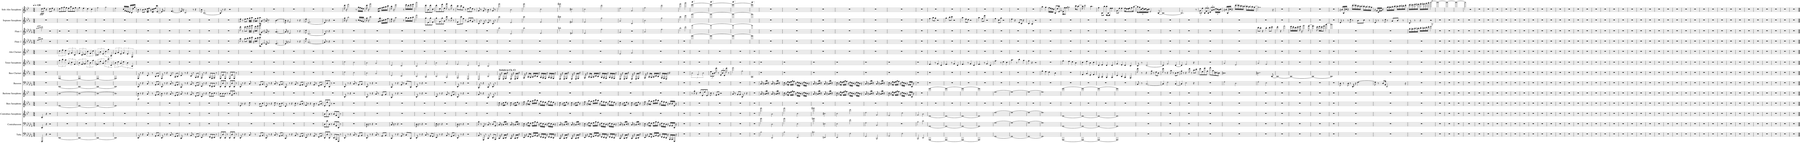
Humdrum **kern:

**kern	**kern	**kern	**kern	**kern	**dynam	**kern	**kern	**kern	**kern	**kern	**kern	**kern	**kern	**dynam
*part13	*part12	*part11	*part10	*part9	*part9	*part8	*part7	*part6	*part5	*part4	*part3	*part2	*part1	*part1
*staff13	*staff12	*staff11	*staff10	*staff9	*staff9	*staff8	*staff7	*staff6	*staff5	*staff4	*staff3	*staff2	*staff1	*staff1
*I"Tuba	*I"Contrabassoon	*I"Contrabass Saxophone	*I"Bass Saxophone	*I"Baritone Saxophone	*	*I"Bassoon	*I"Bass Clarinet	*I"Tenor Saxophone	*I"Alto Clarinet	*I"Flute 2	*I"Flute 1	*I"Soprano Saxophone	*I"Solo Alto Saxophone	*
*I'Tba.	*I'Cbsn.	*I'Cb. Sax.	*I'B. Sax.	*I'Bar. Sax.	*	*I'Bsn.	*I'B. Cl.	*I'T. Sax.	*I'A. Cl.	*I'Fl.	*I'Fl.	*I'S. Sax.	*I'A. Sax.	*
*clefF4	*clefF4	*clefG2	*clefG2	*clefG2	*	*clefF4	*clefG2	*clefG2	*clefG2	*clefG2	*clefG2	*clefG2	*clefG2	*
*	*Trd7c12	*Trd19c33	*Trd15c26	*Trd12c21	*	*	*Trd8c14	*Trd8c14	*Trd5c9	*	*	*Trd1c2	*Trd5c9	*
*k[b-e-a-d-g-]	*k[b-e-a-d-g-]	*k[b-e-]	*k[b-e-a-]	*k[b-e-]	*	*k[b-e-a-d-g-]	*k[b-e-a-]	*k[b-e-a-]	*k[b-e-]	*k[b-e-a-d-g-]	*k[b-e-a-d-g-]	*k[b-e-a-]	*k[b-e-]	*
*M4/4	*M4/4	*M4/4	*M4/4	*M4/4	*	*M4/4	*M4/4	*M4/4	*M4/4	*M4/4	*M4/4	*M4/4	*M4/4	*
*MM120	*MM120	*MM120	*MM120	*MM120	*	*MM120	*MM120	*MM120	*MM120	*MM120	*MM120	*MM120	*MM120	*
=1	=1	=1	=1	=1	=1	=1	=1	=1	=1	=1	=1	=1	=1	=1
.	.	.	.	.	.	.	.	.	.	8qee-/L	8qaa-/L	.	.	.
.	.	.	.	.	.	.	.	.	.	8qff/	8qbb-/	.	.	.
.	.	.	.	.	.	.	.	.	.	8qgg-/J	8qccc/J	.	.	.
!	!	!	!	!	!	!	!	!	!	!	!	!	!	!LO:DY:b
4DDD-'/	4DD-'/	4B-'/	1r	1r	.	1r	1r	1r	1r	2aa-\	2ddd-\	1r	8dd\L	fff
.	.	.	.	.	.	.	.	.	.	.	.	.	8ee-\J	.
4r	4r	4r	.	.	.	.	.	.	.	.	.	.	4r	.
2r	2r	2r	.	.	.	.	.	.	.	2r	2r	.	8dd\L	.
.	.	.	.	.	.	.	.	.	.	.	.	.	8ee-\J	.
.	.	.	.	.	.	.	.	.	.	.	.	.	4r	.
=2	=2	=2	=2	=2	=2	=2	=2	=2	=2	=2	=2	=2	=2	=2
[1DD-	1r	1r	[1e-	[1b-	.	[1DD-	[1E-	6gg\	6dd\	1r	2r	1r	8dd\L	.
.	.	.	.	.	.	.	.	.	.	.	.	.	8ff\	.
.	.	.	.	.	.	.	.	6bb-\	6ff\	.	.	.	.	.
.	.	.	.	.	.	.	.	.	.	.	.	.	8gg\	.
.	.	.	.	.	.	.	.	6aa-\	6ee-\	.	.	.	.	.
.	.	.	.	.	.	.	.	.	.	.	.	.	8ff\J	.
.	.	.	.	.	.	.	.	6a-/	6e-/	.	2r	.	8ee-\L	.
.	.	.	.	.	.	.	.	.	.	.	.	.	8aa\	.
.	.	.	.	.	.	.	.	6cc\	6g/	.	.	.	.	.
.	.	.	.	.	.	.	.	.	.	.	.	.	8ee-\	.
.	.	.	.	.	.	.	.	6f/	6c/	.	.	.	.	.
.	.	.	.	.	.	.	.	.	.	.	.	.	8ff\J	.
=3	=3	=3	=3	=3	=3	=3	=3	=3	=3	=3	=3	=3	=3	=3
1DD-_	1r	1r	1e-_	1b-_	.	1DD-_	1E-_	6b-\	6f/	1r	1r	1r	4ff\	.
.	.	.	.	.	.	.	.	6f/	6c/	.	.	.	.	.
.	.	.	.	.	.	.	.	.	.	.	.	.	4ee-\	.
.	.	.	.	.	.	.	.	6g-X/	6d-X/	.	.	.	.	.
.	.	.	.	.	.	.	.	6ff\	6cc\	.	.	.	4dd\	.
.	.	.	.	.	.	.	.	6b-\	6f/	.	.	.	.	.
.	.	.	.	.	.	.	.	.	.	.	.	.	4cc\	.
.	.	.	.	.	.	.	.	6gg\	6dd\	.	.	.	.	.
=4	=4	=4	=4	=4	=4	=4	=4	=4	=4	=4	=4	=4	=4	=4
1DD-_	1r	1r	1e-_	1b-_	.	1DD-_	1E-_	6f#X/	6c#X/	1r	1r	1r	2ff\	.
.	.	.	.	.	.	.	.	6ee-\	6b-\	.	.	.	.	.
.	.	.	.	.	.	.	.	6a-/	6e-/	.	.	.	.	.
.	.	.	.	.	.	.	.	6ff\	6cc\	.	.	.	2gg\	.
.	.	.	.	.	.	.	.	6ccc\	6gg\	.	.	.	.	.
.	.	.	.	.	.	.	.	6d/	6A/	.	.	.	.	.
=5	=5	=5	=5	=5	=5	=5	=5	=5	=5	=5	=5	=5	=5	=5
1DD-]	1r	1r	1e-]	1b-]	.	1DD-]	1E-]	6b-\	6f/	1r	1r	1r	2ee-\	.
.	.	.	.	.	.	.	.	6dd\	6a/	.	.	.	.	.
.	.	.	.	.	.	.	.	6a-/	6e-/	.	.	.	.	.
.	.	.	.	.	.	.	.	6dd\	6g/	.	.	.	16cc/LL	.
.	.	.	.	.	.	.	.	.	.	.	.	.	16g/	.
.	.	.	.	.	.	.	.	.	.	.	.	.	16f/	.
.	.	.	.	.	.	.	.	6b-\	6e-/	.	.	.	.	.
.	.	.	.	.	.	.	.	.	.	.	.	.	16e-/JJ	.
.	.	.	.	.	.	.	.	.	.	.	.	.	16d/LL	.
.	.	.	.	.	.	.	.	.	.	.	.	.	16c/	.
.	.	.	.	.	.	.	.	6B-/	6F/	.	.	.	.	.
.	.	.	.	.	.	.	.	.	.	.	.	.	16dd/	.
.	.	.	.	.	.	.	.	.	.	.	.	.	16gg/JJ	.
=6	=6	=6	=6	=6	=6	=6	=6	=6	=6	=6	=6	=6	=6	=6
!	!	!	!	!	!LO:DY:b	!	!	!	!	!	!	!	!	!
8DD-/	1r	1r	1r	8b-\	p	8DD-/	8E-/	1r	1r	1r	1r	1r	8b-\	.
8r	.	.	.	8r	.	8r	8r	.	.	.	.	.	8r	.
4r	.	.	.	4r	.	4r	4r	.	.	.	.	.	8b-\L	.
.	.	.	.	.	.	.	.	.	.	.	.	.	8cc\J	.
8C/	.	.	.	8a/	.	8C/	8d/	.	.	.	.	.	32dd\LLL	.
.	.	.	.	.	.	.	.	.	.	.	.	.	32ee-\JJJ	.
.	.	.	.	.	.	.	.	.	.	.	.	.	16r	.
8r	.	.	.	8r	.	8r	8r	.	.	.	.	.	16cc\LL	.
.	.	.	.	.	.	.	.	.	.	.	.	.	16dd\JJ	.
8AA-/L	.	.	.	8f/L	.	8AA-/L	8B-/L	.	.	.	.	.	16ee-/KL	.
.	.	.	.	.	.	.	.	.	.	.	.	.	[8.e-/J	.
8BB-/J	.	.	.	8g/J	.	8BB-/J	8c/J	.	.	.	.	.	.	.
=7	=7	=7	=7	=7	=7	=7	=7	=7	=7	=7	=7	=7	=7	=7
8DD-/	1r	1r	1r	8b-\	.	8DD-/	8E-/	1r	1r	1r	1r	1r	16e-/]	.
.	.	.	.	.	.	.	.	.	.	.	.	.	2g/	.
8r	.	.	.	8r	.	8r	8r	.	.	.	.	.	.	.
4r	.	.	.	4r	.	4r	4r	.	.	.	.	.	.	.
8C/	.	.	.	8a/	.	8C/	8d/	.	.	.	.	.	.	.
.	.	.	.	.	.	.	.	.	.	.	.	.	[4..f/	.
8r	.	.	.	8r	.	8r	8r	.	.	.	.	.	.	.
8GG-/L	.	.	.	8e-/L	.	8GG-/L	8A-/L	.	.	.	.	.	.	.
8AA-/J	.	.	.	8f/J	.	8AA-/J	8B-/J	.	.	.	.	.	.	.
=8	=8	=8	=8	=8	=8	=8	=8	=8	=8	=8	=8	=8	=8	=8
8CC/	1r	1r	1r	8a/	.	8CC/	8d/	1r	1r	1r	1r	1r	16f/]	.
.	.	.	.	.	.	.	.	.	.	.	.	.	16r	.
8r	.	.	.	8r	.	8r	8r	.	.	.	.	.	2c/	.
4r	.	.	.	4r	.	4r	4r	.	.	.	.	.	.	.
8BB-/	.	.	.	8g/	.	8BB-/	8c/	.	.	.	.	.	.	.
8r	.	.	.	8r	.	8r	8r	.	.	.	.	.	8r	.
8FF/L	.	.	.	8d/L	.	8FF/L	8G/L	.	.	.	.	.	4r	.
8GG-/J	.	.	.	8e-/J	.	8GG-/J	8A-/J	.	.	.	.	.	.	.
=9	=9	=9	=9	=9	=9	=9	=9	=9	=9	=9	=9	=9	=9	=9
8EE-/	1r	1r	1r	8c/	.	8EE-/	8F/	1r	1r	1r	1r	1r	8b-\	.
8r	.	.	.	8r	.	8r	8r	.	.	.	.	.	[2..B-/	.
4r	.	.	.	4r	.	4r	4r	.	.	.	.	.	.	.
8FF/L	.	.	.	8dd\L	.	8FF/L	8G/L	.	.	.	.	.	.	.
8DD-/	.	.	.	8b-\	.	8DD-/	8E-/	.	.	.	.	.	.	.
8EE-/J	.	.	.	8cc\J	.	8EE-/J	8F/J	.	.	.	.	.	.	.
8r	.	.	.	8r	.	8r	8r	.	.	.	.	.	.	.
=10	=10	=10	=10	=10	=10	=10	=10	=10	=10	=10	=10	=10	=10	=10
8DD-/L	1r	1r	1r	8b-\L	.	8DD-/L	8E-/L	1r	1r	1r	1r	1r	8B-/]	.
8D-/	.	.	.	8b-\	.	8D-/	8e-/	.	.	.	.	.	8r	.
8DD-/J	.	.	.	8b-\J	.	8DD-/J	8E-/J	.	.	.	.	.	4r	.
8r	.	.	.	8r	.	8r	8r	.	.	.	.	.	.	.
8DD-/L	.	.	.	8b-/L	.	8DD-/L	8E-/L	.	.	.	.	.	2r	.
8D-/	.	.	.	8f/	.	8D-/	8e-/	.	.	.	.	.	.	.
8DD-/J	.	.	.	8b-/J	.	8DD-/J	8E-/J	.	.	.	.	.	.	.
8r	.	.	.	8r	.	8r	8r	.	.	.	.	.	.	.
=11	=11	=11	=11	=11	=11	=11	=11	=11	=11	=11	=11	=11	=11	=11
8DD-/	1r	1r	8e-/	1r	.	8DD-/	1r	1r	1r	8aa-\	8ddd-\	8ee-\	1r	.
8r	.	.	8r	.	.	8r	.	.	.	8r	8r	8r	.	.
4r	.	.	4r	.	.	4r	.	.	.	8aa-\L	8ddd-\L	8ee-\L	.	.
.	.	.	.	.	.	.	.	.	.	8bb-\J	8eee-\J	8ff\J	.	.
8C/	.	.	8dd\	.	.	8C/	.	.	.	32ccc\LLL	32fff\LLL	32gg\LLL	.	.
.	.	.	.	.	.	.	.	.	.	32ddd-\JJJ	32ggg-\JJJ	32aa-\JJJ	.	.
.	.	.	.	.	.	.	.	.	.	16r	16r	16r	.	.
8r	.	.	8r	.	.	8r	.	.	.	16bb-\LL	16eee-\LL	16ff\LL	.	.
.	.	.	.	.	.	.	.	.	.	16ccc\JJ	16fff\JJ	16gg\JJ	.	.
8AA-/L	.	.	8b-\L	.	.	8AA-/L	.	.	.	16ddd-\KL	16ggg-\KL	16aa-\KL	.	.
.	.	.	.	.	.	.	.	.	.	[8.d-\J	[8.g-\J	[8.a-\J	.	.
8BB-/J	.	.	8cc\J	.	.	8BB-/J	.	.	.	.	.	.	.	.
=12	=12	=12	=12	=12	=12	=12	=12	=12	=12	=12	=12	=12	=12	=12
8DD-/	1r	1r	8e-/	1r	.	8DD-/	1r	1r	1r	16d-/]	16g-/]	16a-/]	1r	.
.	.	.	.	.	.	.	.	.	.	2f/	2b-\	2cc\	.	.
8r	.	.	8r	.	.	8r	.	.	.	.	.	.	.	.
4r	.	.	4r	.	.	4r	.	.	.	.	.	.	.	.
8C/	.	.	8dd\	.	.	8C/	.	.	.	.	.	.	.	.
.	.	.	.	.	.	.	.	.	.	[4..e-/	[4..a-/	[4..b-\	.	.
8r	.	.	8r	.	.	8r	.	.	.	.	.	.	.	.
8AA-/L	.	.	8b-\L	.	.	8AA-/L	.	.	.	.	.	.	.	.
8BB-/J	.	.	8cc\J	.	.	8BB-/J	.	.	.	.	.	.	.	.
=13	=13	=13	=13	=13	=13	=13	=13	=13	=13	=13	=13	=13	=13	=13
8CC/	1r	1r	8d/	1r	.	8CC/	1r	1r	1r	16e-/]	16a-/]	16b-\]	1r	.
.	.	.	.	.	.	.	.	.	.	16r	16r	16r	.	.
8r	.	.	8r	.	.	8r	.	.	.	2a-/	2e-/	2f/	.	.
4r	.	.	4r	.	.	4r	.	.	.	.	.	.	.	.
8BB-/	.	.	8cc\	.	.	8BB-/	.	.	.	.	.	.	.	.
8r	.	.	8r	.	.	8r	.	.	.	8r	8r	8r	.	.
8GG-/L	.	.	8a-/L	.	.	8GG-/L	.	.	.	4r	4r	4r	.	.
8AA-/J	.	.	8b-/J	.	.	8AA-/J	.	.	.	.	.	.	.	.
=14	=14	=14	=14	=14	=14	=14	=14	=14	=14	=14	=14	=14	=14	=14
8EE-/	1r	1r	8f/	1r	.	8EE-/	1r	1r	1r	8aa-\	8dd-\	8ee-\	1r	.
8r	.	.	8r	.	.	8r	.	.	.	[2..a-/	[2..d-/	[2..e-/	.	.
4r	.	.	4r	.	.	4r	.	.	.	.	.	.	.	.
8AA-/	.	.	8b-\	.	.	8AA-/	.	.	.	.	.	.	.	.
8r	.	.	8r	.	.	8r	.	.	.	.	.	.	.	.
8FF/L	.	.	8g/L	.	.	8FF/L	.	.	.	.	.	.	.	.
8AA-/J	.	.	8b-/J	.	.	8AA-/J	.	.	.	.	.	.	.	.
=15	=15	=15	=15	=15	=15	=15	=15	=15	=15	=15	=15	=15	=15	=15
8DD-/L	8D-\L	8b-\L	8e-/L	1r	.	8DD-/L	1r	1r	1r	8a-/]	8d-/]	8e-/]	1r	.
8D-/	8d-\	8bb-\	8ee-/	.	.	8D-/	.	.	.	8r	8r	8r	.	.
8DD-/J	8D-\J	8b-\J	8e-/J	.	.	8DD-/J	.	.	.	4r	4r	4r	.	.
8r	8r	8r	8r	.	.	8r	.	.	.	.	.	.	.	.
8DD-/L	8D-/L	8b-/L	2r	.	.	2r	.	.	.	2r	2r	2r	.	.
8AAA-/	8AA-/	8f/	.	.	.	.	.	.	.	.	.	.	.	.
8DDD-/J	8DD-/J	8B-/J	.	.	.	.	.	.	.	.	.	.	.	.
8r	8r	8r	.	.	.	.	.	.	.	.	.	.	.	.
=16	=16	=16	=16	=16	=16	=16	=16	=16	=16	=16	=16	=16	=16	=16
8DD-/	1r	1r	1r	8B-/	.	8DD-/	2dd\	2dd\	1r	1r	1r	16gg\	16ddd\	.
.	.	.	.	.	.	.	.	.	.	.	.	16r	16r	.
8r	.	.	.	8r	.	8r	.	.	.	.	.	2bb-\	2fff\	.
4r	.	.	.	4r	.	4r	.	.	.	.	.	.	.	.
8C/	.	.	.	2r	.	8C/	2cc\	2cc\	.	.	.	.	.	.
8r	.	.	.	.	.	8r	.	.	.	.	.	8r	8r	.
8AA-/L	.	.	.	.	.	8AA-/L	.	.	.	.	.	16cc/LL	16gg\LL	.
.	.	.	.	.	.	.	.	.	.	.	.	16b-/	16ff\	.
8BB-/J	.	.	.	.	.	8BB-/J	.	.	.	.	.	16a-/	16ee-\	.
.	.	.	.	.	.	.	.	.	.	.	.	16g/JJ	16dd\JJ	.
=17	=17	=17	=17	=17	=17	=17	=17	=17	=17	=17	=17	=17	=17	=17
8DD-/	16D-\	1r	1r	8B-/	.	8DD-/	2b-\	2b-\	1r	1r	1r	16gg\	16ddd\	.
.	16r	.	.	.	.	.	.	.	.	.	.	16r	16r	.
8r	8r	.	.	8r	.	8r	.	.	.	.	.	2ccc\	2ggg\	.
4r	4r	.	.	4r	.	4r	.	.	.	.	.	.	.	.
8C/	2r	.	.	8a/	.	2r	2a-/	2a-/	.	.	.	.	.	.
8r	.	.	.	8r	.	.	.	.	.	.	.	16g/LL	16dd\LL	.
.	.	.	.	.	.	.	.	.	.	.	.	16a-/JJ	16ee-\JJ	.
8AA-/L	.	.	.	8f/L	.	.	.	.	.	.	.	16b-\LL	16ff\LL	.
.	.	.	.	.	.	.	.	.	.	.	.	16cc\	16gg\	.
8BB-/J	.	.	.	8g/J	.	.	.	.	.	.	.	16dd\	16aa\	.
.	.	.	.	.	.	.	.	.	.	.	.	16ff\JJ	16ccc\JJ	.
=18	=18	=18	=18	=18	=18	=18	=18	=18	=18	=18	=18	=18	=18	=18
8CC/	16C/	1r	1r	8A/	.	8CC/	2d/	2d/	1r	1r	1r	16ee-\	16bb-\	.
.	16r	.	.	.	.	.	.	.	.	.	.	16r	16r	.
8r	8r	.	.	8r	.	8r	.	.	.	.	.	2aa-\	2eee-\	.
4r	4r	.	.	4r	.	4r	.	.	.	.	.	.	.	.
8AA-/	2r	.	.	2r	.	8AA-/	2c/	2c/	.	.	.	.	.	.
8r	.	.	.	.	.	8r	.	.	.	.	.	8r	8r	.
8C/L	.	.	.	.	.	8C/L	.	.	.	.	.	16aa-\LL	16eee-\LL	.
.	.	.	.	.	.	.	.	.	.	.	.	16gg\	16ddd\	.
8CC/J	.	.	.	.	.	8CC/J	.	.	.	.	.	16aa-\	16eee-\	.
.	.	.	.	.	.	.	.	.	.	.	.	16bb-\JJ	16fff\JJ	.
=19	=19	=19	=19	=19	=19	=19	=19	=19	=19	=19	=19	=19	=19	=19
8DD-/	16D-\	1r	1r	8B-/	.	8DD-/	2B-/	2B-/	1r	1r	1r	2fff\	2cccc\	.
.	16r	.	.	.	.	.	.	.	.	.	.	.	.	.
8r	8r	.	.	8r	.	8r	.	.	.	.	.	.	.	.
4r	4r	.	.	4r	.	4r	.	.	.	.	.	.	.	.
8C/	2r	.	.	2r	.	2r	2A-/	2a-/	.	.	.	8gg\L	8ddd\L	.
8r	.	.	.	.	.	.	.	.	.	.	.	8e-\	8b-\	.
8AA-/L	.	.	.	.	.	.	.	.	.	.	.	8gg\	8ddd\	.
8GG-/J	.	.	.	.	.	.	.	.	.	.	.	8f\J	8cc\J	.
=20	=20	=20	=20	=20	=20	=20	=20	=20	=20	=20	=20	=20	=20	=20
8EE-/	16E-\	1r	1r	8c/	.	1r	2B-/	2b-\	1r	1r	1r	8gg\L	8ddd\L	.
.	16r	.	.	.	.	.	.	.	.	.	.	.	.	.
8r	8r	.	.	8r	.	.	.	.	.	.	.	8g\	8dd\	.
4r	4r	.	.	4r	.	.	.	.	.	.	.	8gg\	8fff\	.
.	.	.	.	.	.	.	.	.	.	.	.	8a-\J	8ee-\J	.
8BB-/	2r	.	.	8g/	.	.	2G/	2g/	.	.	.	8ccc\	8ggg\	.
8r	.	.	.	8r	.	.	.	.	.	.	.	8r	8r	.
8GG-/L	.	.	.	8e-/L	.	.	.	.	.	.	.	8gg\	8ddd\	.
8BB-/J	.	.	.	8g/J	.	.	.	.	.	.	.	8r	8r	.
=21	=21	=21	=21	=21	=21	=21	=21	=21	=21	=21	=21	=21	=21	=21
8DD-/	16D-\	1r	1r	8B-/	.	8DD-/	2F/	2f/	1r	1r	1r	8f\L	8ccc\L	.
.	16r	.	.	.	.	.	.	.	.	.	.	.	.	.
8r	8r	.	.	8r	.	8r	.	.	.	.	.	8ccc\	8ccc\	.
4r	4r	.	.	4r	.	4r	.	.	.	.	.	8ff\J	8gg\J	.
.	.	.	.	.	.	.	.	.	.	.	.	8r	8r	.
2r	2r	.	.	2r	.	2r	2D/	2d/	.	.	.	8g/L	8dd\L	.
.	.	.	.	.	.	.	.	.	.	.	.	8b-/	8ff\	.
.	.	.	.	.	.	.	.	.	.	.	.	8g/J	8dd\J	.
.	.	.	.	.	.	.	.	.	.	.	.	8r	8r	.
=22	=22	=22	=22	=22	=22	=22	=22	=22	=22	=22	=22	=22	=22	=22
8BB-/	8B-\	1r	1r	8g/	.	8BBB-/	2C/	2c/	1r	1r	1r	8c/	8g/	.
8r	8r	.	.	8r	.	8r	.	.	.	.	.	8r	8r	.
8GGG-/	8GG-/	.	.	4r	.	4r	.	.	.	.	.	8c/	8g/	.
8r	8r	.	.	.	.	.	.	.	.	.	.	8r	8r	.
8CC/	8C/	.	.	8A/	.	8CC/	2B-/	2B-/	.	.	.	8e-/	8b-\	.
8r	8r	.	.	8r	.	8r	.	.	.	.	.	8r	8r	.
8DD-/L	8D-/L	.	.	8B-/	.	8DD-/	.	.	.	.	.	8c/	8g/	.
8AAA-/J	8AA-/J	.	.	8r	.	8r	.	.	.	.	.	8r	8r	.
=23	=23	=23	=23	=23	=23	=23	=23	=23	=23	=23	=23	=23	=23	=23
!	!	!	!	!	!	!	!LO:TX:a:B:t=Switch to Cb. Cl	!	!	!	!	!	!	!
16CC/	16C/	1r	16dd\	1r	.	1r	16D/	1r	1r	1r	2bb-\	2ccc\	2ggg\	.
16r	16r	.	16r	.	.	.	16r	.	.	.	.	.	.	.
16CC/LL	16C/LL	.	16dd\LL	.	.	.	16D/LL	.	.	.	.	.	.	.
16DD-/JJ	16D-/JJ	.	16ee-\JJ	.	.	.	16E-/JJ	.	.	.	.	.	.	.
4r	4r	.	4r	.	.	.	4r	.	.	.	.	.	.	.
16CC/	16C/	.	16dd\	.	.	.	16D/	.	.	.	2d-/	2e-/	2b-\	.
16r	16r	.	16r	.	.	.	16r	.	.	.	.	.	.	.
16CC/LL	16C/LL	.	16dd\LL	.	.	.	16D/LL	.	.	.	.	.	.	.
16DD-/JJ	16D-/JJ	.	16ee-\JJ	.	.	.	16E-/JJ	.	.	.	.	.	.	.
4r	4r	.	4r	.	.	.	4r	.	.	.	.	.	.	.
=24	=24	=24	=24	=24	=24	=24	=24	=24	=24	=24	=24	=24	=24	=24
16EE-/	16E-\	1r	16ff\	1r	.	1r	16F/	1r	1r	1r	2bb-\	2ccc\	2ggg\	.
16r	16r	.	16r	.	.	.	16r	.	.	.	.	.	.	.
16GG-/LL	16G-\LL	.	16aa-\LL	.	.	.	16A-/LL	.	.	.	.	.	.	.
16FF/JJ	16F\JJ	.	16gg\JJ	.	.	.	16G/JJ	.	.	.	.	.	.	.
16GG-/LL	16G-\LL	.	16aa-\LL	.	.	.	16A-/LL	.	.	.	.	.	.	.
16BB-/	16B-\	.	16ccc\	.	.	.	16c/	.	.	.	.	.	.	.
16AA-/JJ	16A-\JJ	.	16bb-\JJ	.	.	.	16B-/JJ	.	.	.	.	.	.	.
16r	16r	.	16r	.	.	.	16r	.	.	.	.	.	.	.
16FF/LL	16F\LL	.	16gg\LL	.	.	.	16G/LL	.	.	.	2e-/	2f/	2cc\	.
16EE-/	16E-\	.	16ff\	.	.	.	16F/	.	.	.	.	.	.	.
16DD-/JJ	16D-\JJ	.	16ee-\JJ	.	.	.	16E-/JJ	.	.	.	.	.	.	.
16r	16r	.	16r	.	.	.	16r	.	.	.	.	.	.	.
16FF/LL	16F\LL	.	16gg\LL	.	.	.	16G/LL	.	.	.	.	.	.	.
16EE-/	16E-\	.	16ff\	.	.	.	16F/	.	.	.	.	.	.	.
16DD-/JJ	16D-\JJ	.	16ee-\JJ	.	.	.	16E-/JJ	.	.	.	.	.	.	.
16r	16r	.	16r	.	.	.	16r	.	.	.	.	.	.	.
=25	=25	=25	=25	=25	=25	=25	=25	=25	=25	=25	=25	=25	=25	=25
16CC/	16C/	1r	16dd\	1r	.	1r	16D/	1r	1r	1r	2bbn\	2ccc#X\	2ggg#X\	.
16r	16r	.	16r	.	.	.	16r	.	.	.	.	.	.	.
16CC/LL	16C/LL	.	16dd\LL	.	.	.	16D/LL	.	.	.	.	.	.	.
16DD-/JJ	16D-/JJ	.	16ee-\JJ	.	.	.	16E-/JJ	.	.	.	.	.	.	.
4r	4r	.	4r	.	.	.	4r	.	.	.	.	.	.	.
16CC/	16C/	.	16dd\	.	.	.	16D/	.	.	.	2en/	2f#X/	2cc#X\	.
16r	16r	.	16r	.	.	.	16r	.	.	.	.	.	.	.
16CC/LL	16C/LL	.	16dd\LL	.	.	.	16D/LL	.	.	.	.	.	.	.
16DD-/JJ	16D-/JJ	.	16ee-\JJ	.	.	.	16E-/JJ	.	.	.	.	.	.	.
4r	4r	.	4r	.	.	.	4r	.	.	.	.	.	.	.
=26	=26	=26	=26	=26	=26	=26	=26	=26	=26	=26	=26	=26	=26	=26
16EE-/	16E-\	1r	16ff\	1r	.	1r	16F/	1r	1r	1r	2e-/	2f/	2cc\	.
16r	16r	.	16r	.	.	.	16r	.	.	.	.	.	.	.
16GG-/LL	16G-\LL	.	16aa-\LL	.	.	.	16A-/LL	.	.	.	.	.	.	.
16FF/JJ	16F\JJ	.	16gg\JJ	.	.	.	16G/JJ	.	.	.	.	.	.	.
16GG-/LL	16G-\LL	.	16aa-\LL	.	.	.	16A-/LL	.	.	.	.	.	.	.
16BB-/	16B-\	.	16ccc\	.	.	.	16c/	.	.	.	.	.	.	.
16AA-/JJ	16A-\JJ	.	16bb-\JJ	.	.	.	16B-/JJ	.	.	.	.	.	.	.
16r	16r	.	16r	.	.	.	16r	.	.	.	.	.	.	.
16FF/LL	16F\LL	.	16gg\LL	.	.	.	16G/LL	.	.	.	2ff\	2gg\	2ddd\	.
16EE-/	16E-\	.	16ff\	.	.	.	16F/	.	.	.	.	.	.	.
16DD-/JJ	16D-\JJ	.	16ee-\JJ	.	.	.	16E-/JJ	.	.	.	.	.	.	.
16r	16r	.	16r	.	.	.	16r	.	.	.	.	.	.	.
16FF/LL	16F\LL	.	16gg\LL	.	.	.	16G/LL	.	.	.	.	.	.	.
16EE-/	16E-\	.	16ff\	.	.	.	16F/	.	.	.	.	.	.	.
16DD-/JJ	16D-\JJ	.	16ee-\JJ	.	.	.	16E-/JJ	.	.	.	.	.	.	.
16r	16r	.	16r	.	.	.	16r	.	.	.	.	.	.	.
=27	=27	=27	=27	=27	=27	=27	=27	=27	=27	=27	=27	=27	=27	=27
16CC/	16C/	1r	16dd\	1r	.	1r	16D/	1r	2e-/	2r	2g-/	2a-/	2ee-\	.
16r	16r	.	16r	.	.	.	16r	.	.	.	.	.	.	.
16CC/LL	16C/LL	.	16dd\LL	.	.	.	16D/LL	.	.	.	.	.	.	.
16DD-/JJ	16D-/JJ	.	16ee-\JJ	.	.	.	16E-/JJ	.	.	.	.	.	.	.
4r	4r	.	4r	.	.	.	4r	.	.	.	.	.	.	.
16CC/	16C/	.	16dd\	.	.	.	16D/	.	2g/	2r	2r	2c/	2g/	.
16r	16r	.	16r	.	.	.	16r	.	.	.	.	.	.	.
16CC/LL	16C/LL	.	16dd\LL	.	.	.	16D/LL	.	.	.	.	.	.	.
16DD-/JJ	16D-/JJ	.	16ee-\JJ	.	.	.	16E-/JJ	.	.	.	.	.	.	.
4r	4r	.	4r	.	.	.	4r	.	.	.	.	.	.	.
=28	=28	=28	=28	=28	=28	=28	=28	=28	=28	=28	=28	=28	=28	=28
16EE-/	16E-\	1r	16ff\	1r	.	1r	16F/	1r	1r	1r	2a-/	2b-\	2ff\	.
16r	16r	.	16r	.	.	.	16r	.	.	.	.	.	.	.
16GG-/LL	16G-\LL	.	16aa-\LL	.	.	.	16A-/LL	.	.	.	.	.	.	.
16FF/JJ	16F\JJ	.	16gg\JJ	.	.	.	16G/JJ	.	.	.	.	.	.	.
16GG-/LL	16G-\LL	.	16aa-\LL	.	.	.	16A-/LL	.	.	.	.	.	.	.
16BB-/	16B-\	.	16ccc\	.	.	.	16c/	.	.	.	.	.	.	.
16AA-/JJ	16A-\JJ	.	16bb-\JJ	.	.	.	16B-/JJ	.	.	.	.	.	.	.
16r	16r	.	16r	.	.	.	16r	.	.	.	.	.	.	.
16FF/LL	16F\LL	.	16gg\LL	.	.	.	16F/LL	.	.	.	2ff\	2gg\	2ddd\	.
16EE-/	16E-\	.	16ff\	.	.	.	16E-/	.	.	.	.	.	.	.
16DD-/JJ	16D-\JJ	.	16ee-\JJ	.	.	.	16D/JJ	.	.	.	.	.	.	.
16r	16r	.	16r	.	.	.	16r	.	.	.	.	.	.	.
16AAA-/LL	16AA-/LL	.	16b-/LL	.	.	.	4r	.	.	.	.	.	.	.
16AAA-/	16AA-/	.	16b-/	.	.	.	.	.	.	.	.	.	.	.
16DDD-/JJ	16DD-/JJ	.	16e-/JJ	.	.	.	.	.	.	.	.	.	.	.
16r	16r	.	16r	.	.	.	.	.	.	.	.	.	.	.
=29	=29	=29	=29	=29	=29	=29	=29	=29	=29	=29	=29	=29	=29	=29
1r	1r	1r	1r	1r	.	1r	1r	1r	1r	1r	2bb-\	2ccc\	2ggg\	.
.	.	.	.	.	.	.	.	.	.	.	2ddd-\	2eee-\	2bbb-\	.
=30	=30	=30	=30	=30	=30	=30	=30	=30	=30	=30	=30	=30	=30	=30
*	*	*	*	*	*	*	*	*	*	*	*	*	*8va	*
1r	1r	1r	1r	8r	.	1r	3b-\	1r	1r	[1ggg-	1ggg-	[1aaa-	[1eeee-	.
.	.	.	.	8gg\	.	.	.	.	.	.	.	.	.	.
.	.	.	.	4r	.	.	.	.	.	.	.	.	.	.
.	.	.	.	.	.	.	3f/	.	.	.	.	.	.	.
.	.	.	.	8dd/L	.	.	.	.	.	.	.	.	.	.
.	.	.	.	8e-/	.	.	.	.	.	.	.	.	.	.
.	.	.	.	.	.	.	3b-\	.	.	.	.	.	.	.
.	.	.	.	8ee-/	.	.	.	.	.	.	.	.	.	.
.	.	.	.	8e-/J	.	.	.	.	.	.	.	.	.	.
=31	=31	=31	=31	=31	=31	=31	=31	=31	=31	=31	=31	=31	=31	=31
*	*	*	*	*	*	*	*Xbrackettup	*	*	*	*	*	*	*
*	*	*	*	*	*	*	*	*	*	*	*	*	*X8va	*
*	*	*	*	*	*	*	*	*	*	*	*	*	*8va	*
1r	1r	1r	1r	8cc\	.	1r	12ee-\L	1r	1r	1ggg-_	1ggg-	1aaa-_	1eeee-_	.
.	.	.	.	.	.	.	12a-\	.	.	.	.	.	.	.
.	.	.	.	8r	.	.	.	.	.	.	.	.	.	.
.	.	.	.	.	.	.	12b-\J	.	.	.	.	.	.	.
.	.	.	.	8f/L	.	.	8eee-\	.	.	.	.	.	.	.
.	.	.	.	8g/J	.	.	8r	.	.	.	.	.	.	.
.	.	.	.	2r	.	.	12e-/L	.	.	.	.	.	.	.
.	.	.	.	.	.	.	12b-/	.	.	.	.	.	.	.
.	.	.	.	.	.	.	12d/J	.	.	.	.	.	.	.
.	.	.	.	.	.	.	8eee-\	.	.	.	.	.	.	.
.	.	.	.	.	.	.	8r	.	.	.	.	.	.	.
=32	=32	=32	=32	=32	=32	=32	=32	=32	=32	=32	=32	=32	=32	=32
*	*	*	*	*	*	*	*	*	*	*	*	*	*X8va	*
*	*	*	*	*	*	*	*	*	*	*	*	*	*8va	*
1r	1r	1r	1r	8a/	.	1r	2fff\	1r	1r	1ggg-_	1ggg-	1aaa-_	1eeee-_	.
.	.	.	.	8r	.	.	.	.	.	.	.	.	.	.
.	.	.	.	8g/L	.	.	.	.	.	.	.	.	.	.
.	.	.	.	8g/J	.	.	.	.	.	.	.	.	.	.
.	.	.	.	8B-/	.	.	2ff\	.	.	.	.	.	.	.
.	.	.	.	8r	.	.	.	.	.	.	.	.	.	.
.	.	.	.	4r	.	.	.	.	.	.	.	.	.	.
=33	=33	=33	=33	=33	=33	=33	=33	=33	=33	=33	=33	=33	=33	=33
*	*	*	*	*	*	*	*	*	*	*	*	*	*X8va	*
*	*	*	*	*	*	*	*	*	*	*	*	*	*8va	*
1r	1r	1r	1r	1r	.	1r	1A-	1r	1r	1ggg-]	1ggg-	1aaa-]	1eeee-]	.
=34	=34	=34	=34	=34	=34	=34	=34	=34	=34	=34	=34	=34	=34	=34
*	*	*	*	*	*	*	*	*	*	*	*	*	*X8va	*
2B-\	2b-\	2ggg\	1r	16a/	.	16C/	1r	1r	1r	1r	1r	1r	1r	.
.	.	.	.	16r	.	16r	.	.	.	.	.	.	.	.
.	.	.	.	16a/LL	.	16C/LL	.	.	.	.	.	.	.	.
.	.	.	.	16b-/JJ	.	16D-/JJ	.	.	.	.	.	.	.	.
.	.	.	.	4r	.	4r	.	.	.	.	.	.	.	.
2DD-/	2D-\	2b-\	.	16a/	.	16C/	.	.	.	.	.	.	.	.
.	.	.	.	16r	.	16r	.	.	.	.	.	.	.	.
.	.	.	.	16a/LL	.	16C/LL	.	.	.	.	.	.	.	.
.	.	.	.	16b-/JJ	.	16D-/JJ	.	.	.	.	.	.	.	.
.	.	.	.	4r	.	4r	.	.	.	.	.	.	.	.
=35	=35	=35	=35	=35	=35	=35	=35	=35	=35	=35	=35	=35	=35	=35
2B-\	2b-\	2ggg\	1r	16cc\	.	16E-\	1r	1r	1r	1r	1r	1r	1r	.
.	.	.	.	16r	.	16r	.	.	.	.	.	.	.	.
.	.	.	.	16ee-\LL	.	16G-\LL	.	.	.	.	.	.	.	.
.	.	.	.	16dd\JJ	.	16F\JJ	.	.	.	.	.	.	.	.
.	.	.	.	16ee-\LL	.	16G-\LL	.	.	.	.	.	.	.	.
.	.	.	.	16gg\	.	16B-\	.	.	.	.	.	.	.	.
.	.	.	.	16ff\JJ	.	16A-\JJ	.	.	.	.	.	.	.	.
.	.	.	.	16r	.	16r	.	.	.	.	.	.	.	.
2EE-/	2E-\	2cc\	.	16dd\LL	.	16F\LL	.	.	.	.	.	.	.	.
.	.	.	.	16cc\	.	16E-\	.	.	.	.	.	.	.	.
.	.	.	.	16b-\JJ	.	16D-\JJ	.	.	.	.	.	.	.	.
.	.	.	.	16r	.	16r	.	.	.	.	.	.	.	.
.	.	.	.	16dd\LL	.	16F\LL	.	.	.	.	.	.	.	.
.	.	.	.	16cc\	.	16E-\	.	.	.	.	.	.	.	.
.	.	.	.	16b-\JJ	.	16D-\JJ	.	.	.	.	.	.	.	.
.	.	.	.	16r	.	16r	.	.	.	.	.	.	.	.
=36	=36	=36	=36	=36	=36	=36	=36	=36	=36	=36	=36	=36	=36	=36
2Bn\	2bn\	2ggg#X\	1r	16a/	.	16C/	1r	1r	1r	1r	1r	1r	1r	.
.	.	.	.	16r	.	16r	.	.	.	.	.	.	.	.
.	.	.	.	16a/LL	.	16C/LL	.	.	.	.	.	.	.	.
.	.	.	.	16b-/JJ	.	16D-/JJ	.	.	.	.	.	.	.	.
.	.	.	.	4r	.	4r	.	.	.	.	.	.	.	.
2EEn/	2En\	2cc#X\	.	16a/	.	16C/	.	.	.	.	.	.	.	.
.	.	.	.	16r	.	16r	.	.	.	.	.	.	.	.
.	.	.	.	16a/LL	.	16C/LL	.	.	.	.	.	.	.	.
.	.	.	.	16b-/JJ	.	16D-/JJ	.	.	.	.	.	.	.	.
.	.	.	.	4r	.	4r	.	.	.	.	.	.	.	.
=37	=37	=37	=37	=37	=37	=37	=37	=37	=37	=37	=37	=37	=37	=37
2EE-/	2E-\	2cc\	1r	16cc\	.	16E-\	1r	1r	1r	1r	1r	1r	1r	.
.	.	.	.	16r	.	16r	.	.	.	.	.	.	.	.
.	.	.	.	16ee-\LL	.	16G-\LL	.	.	.	.	.	.	.	.
.	.	.	.	16dd\JJ	.	16F\JJ	.	.	.	.	.	.	.	.
.	.	.	.	16ee-\LL	.	16G-\LL	.	.	.	.	.	.	.	.
.	.	.	.	16gg\	.	16B-\	.	.	.	.	.	.	.	.
.	.	.	.	16ff\JJ	.	16A-\JJ	.	.	.	.	.	.	.	.
.	.	.	.	16r	.	16r	.	.	.	.	.	.	.	.
2F\	2f\	2ddd\	.	16dd\LL	.	16F\LL	.	.	.	.	.	.	.	.
.	.	.	.	16cc\	.	16E-\	.	.	.	.	.	.	.	.
.	.	.	.	16b-\JJ	.	16D-\JJ	.	.	.	.	.	.	.	.
.	.	.	.	16r	.	16r	.	.	.	.	.	.	.	.
.	.	.	.	16dd\LL	.	16F\LL	.	.	.	.	.	.	.	.
.	.	.	.	16cc\	.	16E-\	.	.	.	.	.	.	.	.
.	.	.	.	16b-\JJ	.	16D-\JJ	.	.	.	.	.	.	.	.
.	.	.	.	16r	.	16r	.	.	.	.	.	.	.	.
=38	=38	=38	=38	=38	=38	=38	=38	=38	=38	=38	=38	=38	=38	=38
2GG-/	2G-\	2ee-\	1r	16a/	.	16C/	1r	1r	1r	1r	1r	1r	1r	.
.	.	.	.	16r	.	16r	.	.	.	.	.	.	.	.
.	.	.	.	16a/LL	.	16C/LL	.	.	.	.	.	.	.	.
.	.	.	.	16b-/JJ	.	16D-/JJ	.	.	.	.	.	.	.	.
.	.	.	.	4r	.	4r	.	.	.	.	.	.	.	.
2BBB-/	2BB-/	2g/	.	16a/	.	16C/	.	.	.	.	.	.	.	.
.	.	.	.	16r	.	16r	.	.	.	.	.	.	.	.
.	.	.	.	16a/LL	.	16C/LL	.	.	.	.	.	.	.	.
.	.	.	.	16b-/JJ	.	16D-/JJ	.	.	.	.	.	.	.	.
.	.	.	.	4r	.	4r	.	.	.	.	.	.	.	.
=39	=39	=39	=39	=39	=39	=39	=39	=39	=39	=39	=39	=39	=39	=39
2AA-/	1r	2f/	1r	16cc\	.	16E-\	1r	1r	1r	1r	1r	1r	1r	.
.	.	.	.	16r	.	16r	.	.	.	.	.	.	.	.
.	.	.	.	16ee-\LL	.	16G-\LL	.	.	.	.	.	.	.	.
.	.	.	.	16dd\JJ	.	16F\JJ	.	.	.	.	.	.	.	.
.	.	.	.	16ee-\LL	.	16G-\LL	.	.	.	.	.	.	.	.
.	.	.	.	16gg\	.	16B-\	.	.	.	.	.	.	.	.
.	.	.	.	16ff\JJ	.	16A-\JJ	.	.	.	.	.	.	.	.
.	.	.	.	16r	.	16r	.	.	.	.	.	.	.	.
2F\	.	2dd\	.	16dd\LL	.	16F\LL	.	.	.	.	.	.	.	.
.	.	.	.	16cc\	.	16E-\	.	.	.	.	.	.	.	.
.	.	.	.	16b-\JJ	.	16D-\JJ	.	.	.	.	.	.	.	.
.	.	.	.	16r	.	16r	.	.	.	.	.	.	.	.
.	.	.	.	16f/LL	.	16AA-/LL	.	.	.	.	.	.	.	.
.	.	.	.	16f/	.	16AA-/	.	.	.	.	.	.	.	.
.	.	.	.	16B-/JJ	.	16DD-/JJ	.	.	.	.	.	.	.	.
.	.	.	.	16r	.	16r	.	.	.	.	.	.	.	.
=40	=40	=40	=40	=40	=40	=40	=40	=40	=40	=40	=40	=40	=40	=40
2BBB-/	2B-\	2g/	1r	1r	.	1r	1r	1r	1r	1r	1r	1r	1r	.
2DD-/	2d-\	2b-\	.	.	.	.	.	.	.	.	.	.	.	.
=41	=41	=41	=41	=41	=41	=41	=41	=41	=41	=41	=41	=41	=41	=41
[1GGG-	[1GG-	[1e-	1r	[1eee-	.	1r	1r	4.f/	1r	1r	1r	4ff\	1r	.
.	.	.	.	.	.	.	.	.	.	.	.	8aa-\L	.	.
.	.	.	.	.	.	.	.	8r	.	.	.	8gg\J	.	.
.	.	.	.	.	.	.	.	4g/	.	.	.	2r	.	.
.	.	.	.	.	.	.	.	4d/	.	.	.	.	.	.
=42	=42	=42	=42	=42	=42	=42	=42	=42	=42	=42	=42	=42	=42	=42
1GGG-_	1GG-_	1e-_	1r	1eee-_	.	1r	1r	4.f/	1r	1r	1r	4gg\	1r	.
.	.	.	.	.	.	.	.	.	.	.	.	8bb-\L	.	.
.	.	.	.	.	.	.	.	8r	.	.	.	8ccc\J	.	.
.	.	.	.	.	.	.	.	4g/	.	.	.	2r	.	.
.	.	.	.	.	.	.	.	4d/	.	.	.	.	.	.
=43	=43	=43	=43	=43	=43	=43	=43	=43	=43	=43	=43	=43	=43	=43
1GGG-_	1GG-_	1e-_	1r	1eee-_	.	1r	1r	4.f/	1r	1r	1r	4aa-\	1r	.
.	.	.	.	.	.	.	.	.	.	.	.	8ee-\L	.	.
.	.	.	.	.	.	.	.	8r	.	.	.	8dd\J	.	.
.	.	.	.	.	.	.	.	4g/	.	.	.	2r	.	.
.	.	.	.	.	.	.	.	4d/	.	.	.	.	.	.
=44	=44	=44	=44	=44	=44	=44	=44	=44	=44	=44	=44	=44	=44	=44
1GGG-]	1GG-]	1e-]	1r	1eee-]	.	1r	1r	4.f/	1r	1r	1r	4aa-\	1r	.
.	.	.	.	.	.	.	.	.	.	.	.	8ff\L	.	.
.	.	.	.	.	.	.	.	8r	.	.	.	8eee-\J	.	.
.	.	.	.	.	.	.	.	4g/	.	.	.	2r	.	.
.	.	.	.	.	.	.	.	4d/	.	.	.	.	.	.
=45	=45	=45	=45	=45	=45	=45	=45	=45	=45	=45	=45	=45	=45	=45
[1GG-	[1G-	[1ee-	1r	[1ee-	.	1r	1r	4.ff\	1r	1r	1r	4ff\	1r	.
.	.	.	.	.	.	.	.	.	.	.	.	8cc\L	.	.
.	.	.	.	.	.	.	.	8r	.	.	.	8gg\J	.	.
.	.	.	.	.	.	.	.	4dd\	.	.	.	2r	.	.
.	.	.	.	.	.	.	.	4cc\	.	.	.	.	.	.
=46	=46	=46	=46	=46	=46	=46	=46	=46	=46	=46	=46	=46	=46	=46
1GG-_	1G-_	1ee-_	1r	1ee-_	.	1r	1r	4.aa-\	1r	1r	1r	4ee-\	1r	.
.	.	.	.	.	.	.	.	.	.	.	.	4r	.	.
.	.	.	.	.	.	.	.	8r	.	.	.	.	.	.
.	.	.	.	.	.	.	.	4bb-\	.	.	.	8e-/L	.	.
.	.	.	.	.	.	.	.	.	.	.	.	8c/J	.	.
.	.	.	.	.	.	.	.	4gg\	.	.	.	4r	.	.
=47	=47	=47	=47	=47	=47	=47	=47	=47	=47	=47	=47	=47	=47	=47
1GG-_	1G-_	1ee-_	1r	1ee-_	.	1r	1r	4ff\	1r	1r	1r	4c/	1r	.
.	.	.	.	.	.	.	.	4r	.	.	.	4B-/	.	.
.	.	.	.	.	.	.	.	2r	.	.	.	2r	.	.
=48	=48	=48	=48	=48	=48	=48	=48	=48	=48	=48	=48	=48	=48	=48
1GG-]	1G-]	1ee-]	1r	1ee-]	.	1r	4ff\	1r	1r	1r	1r	1r	4aa\	.
.	.	.	.	.	.	.	4ee-\	.	.	.	.	.	4gg\	.
.	.	.	.	.	.	.	4dd\	.	.	.	.	.	16ff\LL	.
.	.	.	.	.	.	.	.	.	.	.	.	.	16ee-\	.
.	.	.	.	.	.	.	.	.	.	.	.	.	16dd\	.
.	.	.	.	.	.	.	.	.	.	.	.	.	16cc\JJ	.
.	.	.	.	.	.	.	4b-\	.	.	.	.	.	8B-/L	.
.	.	.	.	.	.	.	.	.	.	.	.	.	16dd/L	.
.	.	.	.	.	.	.	.	.	.	.	.	.	[16e-/JJ	.
=49	=49	=49	=49	=49	=49	=49	=49	=49	=49	=49	=49	=49	=49	=49
[1GGG-	[1GG-	[1e-	1r	[1eee-	.	1r	1r	4ff\	1r	1r	1r	1r	16e-\LL]	.
.	.	.	.	.	.	.	.	.	.	.	.	.	16ff\J	.
.	.	.	.	.	.	.	.	.	.	.	.	.	8ff\J	.
.	.	.	.	.	.	.	.	4ee-\	.	.	.	.	2gg#X\	.
.	.	.	.	.	.	.	.	4dd\	.	.	.	.	.	.
.	.	.	.	.	.	.	.	4b-\	.	.	.	.	16ccc\KL	.
.	.	.	.	.	.	.	.	.	.	.	.	.	[8.bb-\J	.
=50	=50	=50	=50	=50	=50	=50	=50	=50	=50	=50	=50	=50	=50	=50
1GGG-_	1GG-_	1e-_	1r	1eee-_	.	1r	4f/	4cc\	1r	1r	1r	1r	16bb-\]	.
.	.	.	.	.	.	.	.	.	.	.	.	.	2ddd\	.
.	.	.	.	.	.	.	4a-/	4ee-\	.	.	.	.	.	.
.	.	.	.	.	.	.	4e-/	4b-\	.	.	.	.	.	.
.	.	.	.	.	.	.	.	.	.	.	.	.	4..bb-\	.
.	.	.	.	.	.	.	4f/	4cc\	.	.	.	.	.	.
=51	=51	=51	=51	=51	=51	=51	=51	=51	=51	=51	=51	=51	=51	=51
1GGG-_	1GG-_	1e-_	1r	1eee-_	.	1r	4G/	4d/	1r	1r	1r	1r	4ff\	.
.	.	.	.	.	.	.	4A-/	4e-/	.	.	.	.	8B-\L	.
.	.	.	.	.	.	.	.	.	.	.	.	.	8bb-\J	.
.	.	.	.	.	.	.	4G/	4d/	.	.	.	.	16bb-\KL	.
.	.	.	.	.	.	.	.	.	.	.	.	.	8B-\	.
.	.	.	.	.	.	.	.	.	.	.	.	.	16ee-\Jk	.
.	.	.	.	.	.	.	4G/	4d/	.	.	.	.	4ee-\	.
=52	=52	=52	=52	=52	=52	=52	=52	=52	=52	=52	=52	=52	=52	=52
1GGG-]	1GG-]	1e-]	1r	1eee-]	.	1r	4d/	4g/	1r	1r	1r	1r	8g\L	.
.	.	.	.	.	.	.	.	.	.	.	.	.	8ee-\J	.
.	.	.	.	.	.	.	4B-/	4e-/	.	.	.	.	4ee-\	.
.	.	.	.	.	.	.	4G/	4d/	.	.	.	.	16ee-\KL	.
.	.	.	.	.	.	.	.	.	.	.	.	.	8dd\	.
.	.	.	.	.	.	.	.	.	.	.	.	.	8dd\ 8ee-\	.
.	.	.	.	.	.	.	4F/	4c/	.	.	.	.	.	.
.	.	.	.	.	.	.	.	.	.	.	.	.	8ff\	.
.	.	.	.	.	.	.	.	.	.	.	.	.	[16aa\Jk	.
=53	=53	=53	=53	=53	=53	=53	=53	=53	=53	=53	=53	=53	=53	=53
1r	1r	1r	1r	1r	.	8BB-/	8ddd\	8c/	1r	1r	1r	1r	16aa\LL]	.
*	*	*	*	*	*	*	*	*	*	*	*	*	*Xbrackettup	*
.	.	.	.	.	.	.	.	.	.	.	.	.	24gg\	.
.	.	.	.	.	.	.	.	.	.	.	.	.	24cc\	.
.	.	.	.	.	.	8r	8r	8r	.	.	.	.	.	.
.	.	.	.	.	.	.	.	.	.	.	.	.	24ee-\	.
.	.	.	.	.	.	.	.	.	.	.	.	.	24cc\	.
.	.	.	.	.	.	.	.	.	.	.	.	.	24dd\	.
.	.	.	.	.	.	[2.C/	4r	[2.d/	.	.	.	.	.	.
.	.	.	.	.	.	.	.	.	.	.	.	.	24b-\	.
.	.	.	.	.	.	.	.	.	.	.	.	.	16cc\JJ	.
.	.	.	.	.	.	.	.	.	.	.	.	.	2e-/	.
.	.	.	.	.	.	.	8ff\	.	.	.	.	.	.	.
.	.	.	.	.	.	.	8r	.	.	.	.	.	.	.
.	.	.	.	.	.	.	8dd\L	.	.	.	.	.	.	.
.	.	.	.	.	.	.	8b-\J	.	.	.	.	.	[8B-/	.
=54	=54	=54	=54	=54	=54	=54	=54	=54	=54	=54	=54	=54	=54	=54
1r	1r	1r	1r	1r	.	4C/]	8ddd\	4d/]	1r	1r	1r	1r	1B-_	.
.	.	.	.	.	.	.	8r	.	.	.	.	.	.	.
.	.	.	.	.	.	2F\	4r	2g/	.	.	.	.	.	.
.	.	.	.	.	.	.	8gg\	.	.	.	.	.	.	.
.	.	.	.	.	.	.	8r	.	.	.	.	.	.	.
.	.	.	.	.	.	[4C/	8b-\L	[4d/	.	.	.	.	.	.
.	.	.	.	.	.	.	8cc\J	.	.	.	.	.	.	.
=55	=55	=55	=55	=55	=55	=55	=55	=55	=55	=55	=55	=55	=55	=55
1r	1r	1r	1r	1r	.	4C/]	8ff\	4d/]	1r	1r	1r	1r	2..B-/]	.
.	.	.	.	.	.	.	8r	.	.	.	.	.	.	.
.	.	.	.	.	.	2E-\	4r	2f/	.	.	.	.	.	.
.	.	.	.	.	.	.	8ddd\	.	.	.	.	.	.	.
.	.	.	.	.	.	.	8r	.	.	.	.	.	.	.
.	.	.	.	.	.	4r	8aa-\L	4r	.	.	.	.	.	.
.	.	.	.	.	.	.	8ccc\J	.	.	.	.	.	8r	.
=56	=56	=56	=56	=56	=56	=56	=56	=56	=56	=56	=56	=56	=56	=56
1r	1r	1r	1r	1r	.	1r	8ddd\L	1r	1r	1r	1r	1r	8g\L	.
.	.	.	.	.	.	.	8ee-\	.	.	.	.	.	8ee-\J	.
.	.	.	.	.	.	.	8eee-\	.	.	.	.	.	12B-/L	.
.	.	.	.	.	.	.	.	.	.	.	.	.	12f/	.
.	.	.	.	.	.	.	8ff\J	.	.	.	.	.	.	.
.	.	.	.	.	.	.	.	.	.	.	.	.	12B-/J	.
.	.	.	.	.	.	.	8fff\L	.	.	.	.	.	12d/L	.
.	.	.	.	.	.	.	.	.	.	.	.	.	12a/	.
.	.	.	.	.	.	.	8gg\	.	.	.	.	.	.	.
.	.	.	.	.	.	.	.	.	.	.	.	.	12b-/J	.
.	.	.	.	.	.	.	8cc#X\	.	.	.	.	.	16dd\LL	.
.	.	.	.	.	.	.	.	.	.	.	.	.	16cc\	.
.	.	.	.	.	.	.	8bn\J	.	.	.	.	.	16b-\	.
.	.	.	.	.	.	.	.	.	.	.	.	.	16cc\JJ	.
=57	=57	=57	=57	=57	=57	=57	=57	=57	=57	=57	=57	=57	=57	=57
1r	1r	1r	1r	1r	.	2G-\	1bn	2a-/	1r	1r	1r	1r	16r	.
.	.	.	.	.	.	.	.	.	.	.	.	.	16b-/LL	.
.	.	.	.	.	.	.	.	.	.	.	.	.	16B-/	.
.	.	.	.	.	.	.	.	.	.	.	.	.	16cc#X/JJ	.
.	.	.	.	.	.	.	.	.	.	.	.	.	4r	.
.	.	.	.	.	.	2D-\	.	2e-/	.	.	.	.	16ddd'\LL	.
.	.	.	.	.	.	.	.	.	.	.	.	.	16ddd-X'\	.
.	.	.	.	.	.	.	.	.	.	.	.	.	16ccc'\	.
.	.	.	.	.	.	.	.	.	.	.	.	.	16bbn'\JJ	.
.	.	.	.	.	.	.	.	.	.	.	.	.	16bb-X'\LL	.
.	.	.	.	.	.	.	.	.	.	.	.	.	16aa'\	.
.	.	.	.	.	.	.	.	.	.	.	.	.	16aa-X'\	.
.	.	.	.	.	.	.	.	.	.	.	.	.	[16gg\JJ	.
=58	=58	=58	=58	=58	=58	=58	=58	=58	=58	=58	=58	=58	=58	=58
1r	1r	1r	1r	1r	.	2G-\	2..bn\	2a-/	1r	1r	8ccc\L	1r	2...gg\]	.
.	.	.	.	.	.	.	.	.	.	.	8bb-\J	.	.	.
.	.	.	.	.	.	.	.	.	.	.	4r	.	.	.
.	.	.	.	.	.	2E-\	.	2f/	.	.	4bb-\	.	.	.
.	.	.	.	.	.	.	.	.	.	.	8ccc\L	.	.	.
.	.	.	.	.	.	.	[8B-/	.	.	.	8ddd-\J	.	.	.
.	.	.	.	.	.	.	.	.	.	.	.	.	16r	.
=59	=59	=59	=59	=59	=59	=59	=59	=59	=59	=59	=59	=59	=59	=59
1r	1r	1r	1r	1r	.	1r	1B-_	1r	1r	1r	4ddd-\	1r	1r	.
.	.	.	.	.	.	.	.	.	.	.	4r	.	.	.
.	.	.	.	.	.	.	.	.	.	.	2fff\	.	.	.
=60	=60	=60	=60	=60	=60	=60	=60	=60	=60	=60	=60	=60	=60	=60
1r	1r	1r	1r	1r	.	1r	1B-_	1r	1r	1r	16eee-\LL	1r	1r	.
.	.	.	.	.	.	.	.	.	.	.	16ddd-\	.	.	.
.	.	.	.	.	.	.	.	.	.	.	16ccc\	.	.	.
.	.	.	.	.	.	.	.	.	.	.	16ddd-\JJ	.	.	.
.	.	.	.	.	.	.	.	.	.	.	16eee-\	.	.	.
.	.	.	.	.	.	.	.	.	.	.	16r	.	.	.
.	.	.	.	.	.	.	.	.	.	.	2ggg-\	.	.	.
.	.	.	.	.	.	.	.	.	.	.	[8fff\	.	.	.
=61	=61	=61	=61	=61	=61	=61	=61	=61	=61	=61	=61	=61	=61	=61
1r	1r	1r	1r	1r	.	1r	1B-_	1r	1r	1r	4.fff\]	1r	1r	.
.	.	.	.	.	.	.	.	.	.	.	8ddd-\	.	.	.
.	.	.	.	.	.	.	.	.	.	.	16eee-\LL	.	.	.
.	.	.	.	.	.	.	.	.	.	.	16ddd-\J	.	.	.
.	.	.	.	.	.	.	.	.	.	.	8fff\J	.	.	.
.	.	.	.	.	.	.	.	.	.	.	[4bbb-\	.	.	.
=62	=62	=62	=62	=62	=62	=62	=62	=62	=62	=62	=62	=62	=62	=62
1r	1r	1r	1r	1r	.	1r	1B-]	1r	1r	1r	1bbb-]	1r	1r	.
=63	=63	=63	=63	=63	=63	=63	=63	=63	=63	=63	=63	=63	=63	=63
1r	1r	1r	1r	1r	.	8D-\	1r	1r	1r	1r	1r	8e-/	16r	.
.	.	.	.	.	.	.	.	.	.	.	.	.	16b-/LL	.
.	.	.	.	.	.	8r	.	.	.	.	.	8r	16B-/	.
.	.	.	.	.	.	.	.	.	.	.	.	.	16cc#X/JJ	.
.	.	.	.	.	.	8D-\	.	.	.	.	.	8r	4r	.
.	.	.	.	.	.	8r	.	.	.	.	.	8dd\	.	.
.	.	.	.	.	.	16DD-/	.	.	.	.	.	8r	16ddd'\LL	.
.	.	.	.	.	.	16r	.	.	.	.	.	.	16ddd-X'\	.
.	.	.	.	.	.	[4.F\	.	.	.	.	.	8b-\L	16ccc'\	.
.	.	.	.	.	.	.	.	.	.	.	.	.	16bbn'\JJ	.
.	.	.	.	.	.	.	.	.	.	.	.	8cc\J	16bb-X'\LL	.
.	.	.	.	.	.	.	.	.	.	.	.	.	16aa'\	.
.	.	.	.	.	.	.	.	.	.	.	.	8r	16aa-X'\	.
.	.	.	.	.	.	.	.	.	.	.	.	.	16gg\JJ	.
=64	=64	=64	=64	=64	=64	=64	=64	=64	=64	=64	=64	=64	=64	=64
1r	1r	1r	1r	1r	.	8F\]	1r	1r	1r	1r	1r	8e-/	16r	.
.	.	.	.	.	.	.	.	.	.	.	.	.	16g/LL	.
.	.	.	.	.	.	8r	.	.	.	.	.	8r	16d/	.
.	.	.	.	.	.	.	.	.	.	.	.	.	16g#X/JJ	.
.	.	.	.	.	.	8D-/L	.	.	.	.	.	8r	4r	.
.	.	.	.	.	.	16AA-/Jk	.	.	.	.	.	8dd\	.	.
.	.	.	.	.	.	2DD-/	.	.	.	.	.	.	.	.
.	.	.	.	.	.	.	.	.	.	.	.	8r	16gg'\LL	.
.	.	.	.	.	.	.	.	.	.	.	.	.	16gg#X'\	.
.	.	.	.	.	.	.	.	.	.	.	.	8a-/L	16aa'\	.
.	.	.	.	.	.	.	.	.	.	.	.	.	16bb-'\JJ	.
.	.	.	.	.	.	.	.	.	.	.	.	8b-/J	16bbn'\LL	.
.	.	.	.	.	.	.	.	.	.	.	.	.	16ccc'\	.
.	.	.	.	.	.	.	.	.	.	.	.	8r	16ccc#X'\	.
.	.	.	.	.	.	16r	.	.	.	.	.	.	16ddd'\JJ	.
=65	=65	=65	=65	=65	=65	=65	=65	=65	=65	=65	=65	=65	=65	=65
1r	1r	1r	1r	1r	.	1r	1r	1r	1r	1r	16gg-'\LL	8d/	16eee-'\LL	.
.	.	.	.	.	.	.	.	.	.	.	16ggn'\	.	16eeen'\	.
.	.	.	.	.	.	.	.	.	.	.	16aa-'\	8r	16fff'\	.
.	.	.	.	.	.	.	.	.	.	.	16aan'\JJ	.	16fff#X'\JJ	.
.	.	.	.	.	.	.	.	.	.	.	16bb-'\LL	4r	16ggg'\LL	.
.	.	.	.	.	.	.	.	.	.	.	16bbn'\	.	16ggg#X'\	.
.	.	.	.	.	.	.	.	.	.	.	16ccc'\	.	16aaa'\	.
.	.	.	.	.	.	.	.	.	.	.	16ddd-'\JJ	.	16bbb-'\JJ	.
.	.	.	.	.	.	.	.	.	.	.	2eee-\	2r	[2cccc\	.
=66	=66	=66	=66	=66	=66	=66	=66	=66	=66	=66	=66	=66	=66	=66
1r	1r	1r	1r	1r	.	1r	1r	1r	1r	1r	1r	1r	1cccc_	.
=67	=67	=67	=67	=67	=67	=67	=67	=67	=67	=67	=67	=67	=67	=67
1r	1r	1r	1r	1r	.	1r	1r	1r	1r	1r	1r	1r	1cccc_	.
=68	=68	=68	=68	=68	=68	=68	=68	=68	=68	=68	=68	=68	=68	=68
1r	1r	1r	1r	1r	.	1r	1r	1r	1r	1r	1r	1r	1cccc_	.
=69	=69	=69	=69	=69	=69	=69	=69	=69	=69	=69	=69	=69	=69	=69
1r	1r	1r	1r	1r	.	1r	1r	1r	1r	1r	1r	1r	2cccc\]	.
.	.	.	.	.	.	.	.	.	.	.	.	.	2r	.
=70	=70	=70	=70	=70	=70	=70	=70	=70	=70	=70	=70	=70	=70	=70
1r	1r	1r	1r	1r	.	1r	1r	1r	1r	1r	1r	1r	1r	.
=71	=71	=71	=71	=71	=71	=71	=71	=71	=71	=71	=71	=71	=71	=71
1r	1r	1r	1r	1r	.	1r	1r	1r	1r	1r	1r	1r	1r	.
=72	=72	=72	=72	=72	=72	=72	=72	=72	=72	=72	=72	=72	=72	=72
1r	1r	1r	1r	1r	.	1r	1r	1r	1r	1r	1r	1r	1r	.
=73	=73	=73	=73	=73	=73	=73	=73	=73	=73	=73	=73	=73	=73	=73
1r	1r	1r	1r	1r	.	1r	1r	1r	1r	1r	1r	1r	1r	.
=74	=74	=74	=74	=74	=74	=74	=74	=74	=74	=74	=74	=74	=74	=74
1r	1r	1r	1r	1r	.	1r	1r	1r	1r	1r	1r	1r	1r	.
=75	=75	=75	=75	=75	=75	=75	=75	=75	=75	=75	=75	=75	=75	=75
1r	1r	1r	1r	1r	.	1r	1r	1r	1r	1r	1r	1r	1r	.
=76	=76	=76	=76	=76	=76	=76	=76	=76	=76	=76	=76	=76	=76	=76
1r	1r	1r	1r	1r	.	1r	1r	1r	1r	1r	1r	1r	1r	.
=77	=77	=77	=77	=77	=77	=77	=77	=77	=77	=77	=77	=77	=77	=77
1r	1r	1r	1r	1r	.	1r	1r	1r	1r	1r	1r	1r	1r	.
=78	=78	=78	=78	=78	=78	=78	=78	=78	=78	=78	=78	=78	=78	=78
1r	1r	1r	1r	1r	.	1r	1r	1r	1r	1r	1r	1r	1r	.
=79	=79	=79	=79	=79	=79	=79	=79	=79	=79	=79	=79	=79	=79	=79
1r	1r	1r	1r	1r	.	1r	1r	1r	1r	1r	1r	1r	1r	.
=80	=80	=80	=80	=80	=80	=80	=80	=80	=80	=80	=80	=80	=80	=80
1r	1r	1r	1r	1r	.	1r	1r	1r	1r	1r	1r	1r	1r	.
=81	=81	=81	=81	=81	=81	=81	=81	=81	=81	=81	=81	=81	=81	=81
1r	1r	1r	1r	1r	.	1r	1r	1r	1r	1r	1r	1r	1r	.
=82	=82	=82	=82	=82	=82	=82	=82	=82	=82	=82	=82	=82	=82	=82
1r	1r	1r	1r	1r	.	1r	1r	1r	1r	1r	1r	1r	1r	.
=83	=83	=83	=83	=83	=83	=83	=83	=83	=83	=83	=83	=83	=83	=83
1r	1r	1r	1r	1r	.	1r	1r	1r	1r	1r	1r	1r	1r	.
=84	=84	=84	=84	=84	=84	=84	=84	=84	=84	=84	=84	=84	=84	=84
1r	1r	1r	1r	1r	.	1r	1r	1r	1r	1r	1r	1r	1r	.
=85	=85	=85	=85	=85	=85	=85	=85	=85	=85	=85	=85	=85	=85	=85
1r	1r	1r	1r	1r	.	1r	1r	1r	1r	1r	1r	1r	1r	.
=86	=86	=86	=86	=86	=86	=86	=86	=86	=86	=86	=86	=86	=86	=86
1r	1r	1r	1r	1r	.	1r	1r	1r	1r	1r	1r	1r	1r	.
=87	=87	=87	=87	=87	=87	=87	=87	=87	=87	=87	=87	=87	=87	=87
1r	1r	1r	1r	1r	.	1r	1r	1r	1r	1r	1r	1r	1r	.
=88	=88	=88	=88	=88	=88	=88	=88	=88	=88	=88	=88	=88	=88	=88
1r	1r	1r	1r	1r	.	1r	1r	1r	1r	1r	1r	1r	1r	.
=89	=89	=89	=89	=89	=89	=89	=89	=89	=89	=89	=89	=89	=89	=89
1r	1r	1r	1r	1r	.	1r	1r	1r	1r	1r	1r	1r	1r	.
=90	=90	=90	=90	=90	=90	=90	=90	=90	=90	=90	=90	=90	=90	=90
1r	1r	1r	1r	1r	.	1r	1r	1r	1r	1r	1r	1r	1r	.
=91	=91	=91	=91	=91	=91	=91	=91	=91	=91	=91	=91	=91	=91	=91
1r	1r	1r	1r	1r	.	1r	1r	1r	1r	1r	1r	1r	1r	.
=92	=92	=92	=92	=92	=92	=92	=92	=92	=92	=92	=92	=92	=92	=92
1r	1r	1r	1r	1r	.	1r	1r	1r	1r	1r	1r	1r	1r	.
=93	=93	=93	=93	=93	=93	=93	=93	=93	=93	=93	=93	=93	=93	=93
1r	1r	1r	1r	1r	.	1r	1r	1r	1r	1r	1r	1r	1r	.
=94	=94	=94	=94	=94	=94	=94	=94	=94	=94	=94	=94	=94	=94	=94
1r	1r	1r	1r	1r	.	1r	1r	1r	1r	1r	1r	1r	1r	.
=95	=95	=95	=95	=95	=95	=95	=95	=95	=95	=95	=95	=95	=95	=95
1r	1r	1r	1r	1r	.	1r	1r	1r	1r	1r	1r	1r	1r	.
=96	=96	=96	=96	=96	=96	=96	=96	=96	=96	=96	=96	=96	=96	=96
1r	1r	1r	1r	1r	.	1r	1r	1r	1r	1r	1r	1r	1r	.
=97	=97	=97	=97	=97	=97	=97	=97	=97	=97	=97	=97	=97	=97	=97
1r	1r	1r	1r	1r	.	1r	1r	1r	1r	1r	1r	1r	1r	.
=98	=98	=98	=98	=98	=98	=98	=98	=98	=98	=98	=98	=98	=98	=98
1r	1r	1r	1r	1r	.	1r	1r	1r	1r	1r	1r	1r	1r	.
=99	=99	=99	=99	=99	=99	=99	=99	=99	=99	=99	=99	=99	=99	=99
1r	1r	1r	1r	1r	.	1r	1r	1r	1r	1r	1r	1r	1r	.
=100	=100	=100	=100	=100	=100	=100	=100	=100	=100	=100	=100	=100	=100	=100
1r	1r	1r	1r	1r	.	1r	1r	1r	1r	1r	1r	1r	1r	.
=101	=101	=101	=101	=101	=101	=101	=101	=101	=101	=101	=101	=101	=101	=101
1r	1r	1r	1r	1r	.	1r	1r	1r	1r	1r	1r	1r	1r	.
=102	=102	=102	=102	=102	=102	=102	=102	=102	=102	=102	=102	=102	=102	=102
1r	1r	1r	1r	1r	.	1r	1r	1r	1r	1r	1r	1r	1r	.
=103	=103	=103	=103	=103	=103	=103	=103	=103	=103	=103	=103	=103	=103	=103
1r	1r	1r	1r	1r	.	1r	1r	1r	1r	1r	1r	1r	1r	.
=104	=104	=104	=104	=104	=104	=104	=104	=104	=104	=104	=104	=104	=104	=104
1r	1r	1r	1r	1r	.	1r	1r	1r	1r	1r	1r	1r	1r	.
=105	=105	=105	=105	=105	=105	=105	=105	=105	=105	=105	=105	=105	=105	=105
1r	1r	1r	1r	1r	.	1r	1r	1r	1r	1r	1r	1r	1r	.
==	==	==	==	==	==	==	==	==	==	==	==	==	==	==
*-	*-	*-	*-	*-	*-	*-	*-	*-	*-	*-	*-	*-	*-	*-
